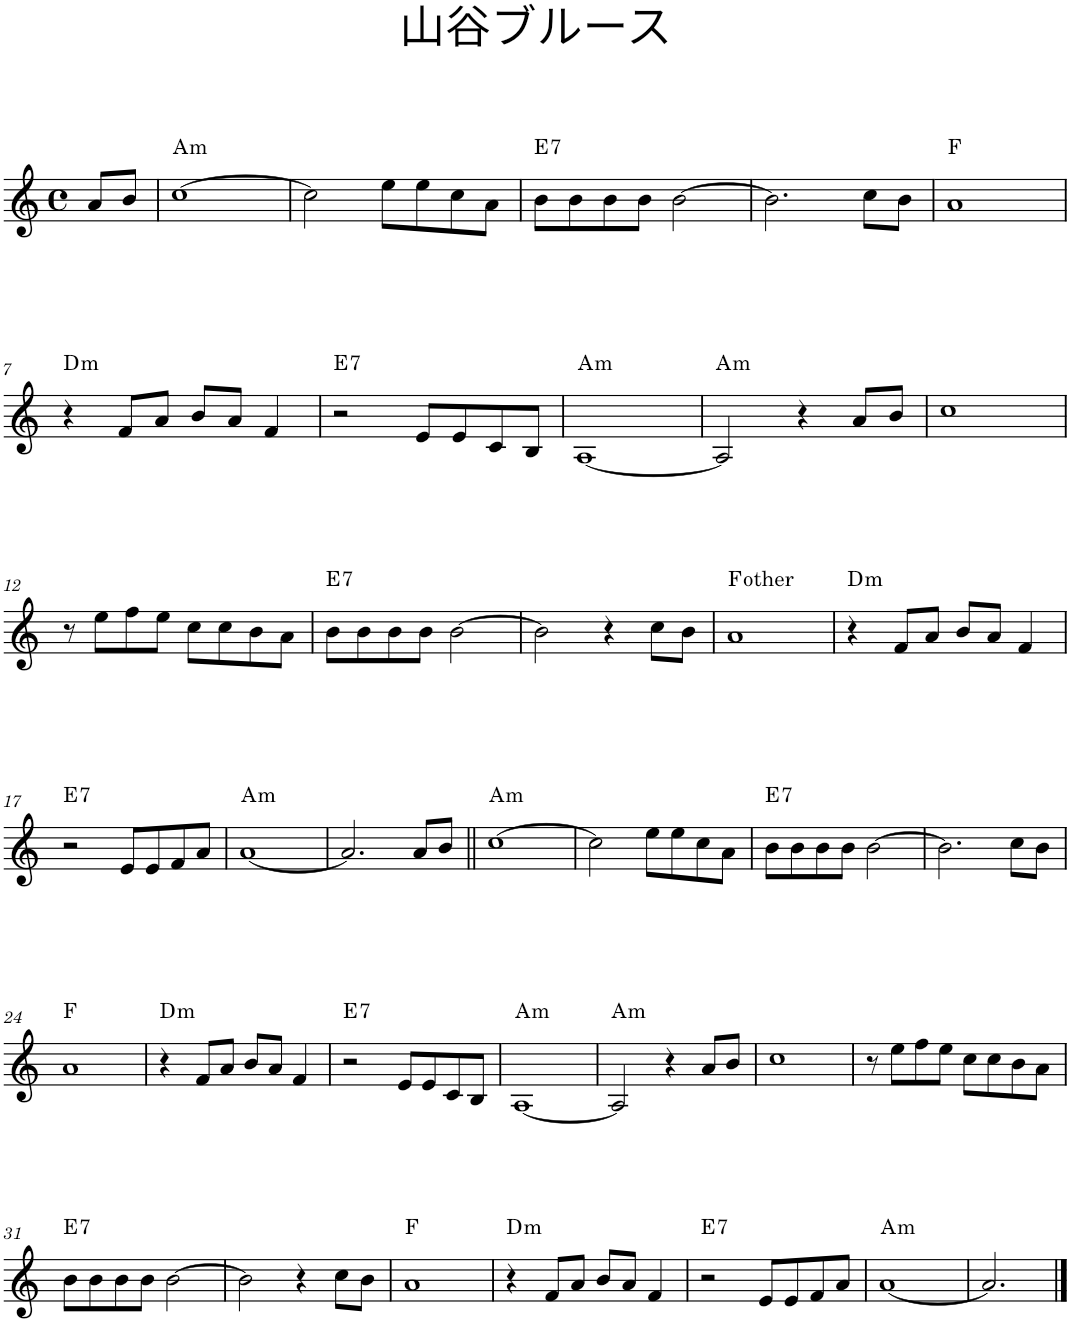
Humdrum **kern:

**kern	**harte
*part1	*part1
*staff1	*
*I"Piano	*
*I'Pno.	*
*clefG2	*
*k[]	*
*M4/4	*
*met(c)	*
=1	=1
8a/L	.
8b/J	.
=2	=2
!	!LO:H:kt=m
[1cc	A:min
=3	=3
2cc\]	.
8ee\L	.
8ee\	.
8cc\	.
8a\J	.
=4	=4
!	!LO:H:kt=7
8b\L	E:7
8b\	.
8b\	.
8b\J	.
[2b\	.
=5	=5
2.b\]	.
8cc\L	.
8b\J	.
=6	=6
1a	F:maj
!!LO:LB:g=z
=7	=7
!	!LO:H:kt=m
4r	D:min
8f/L	.
8a/J	.
8b/L	.
8a/J	.
4f/	.
=8	=8
!	!LO:H:kt=7
2r	E:7
8e/L	.
8e/	.
8c/	.
8B/J	.
=9	=9
!	!LO:H:kt=m
[1A	A:min
=10	=10
!	!LO:H:kt=m
2A/]	A:min
4r	.
8a/L	.
8b/J	.
=11	=11
1cc	.
!!LO:LB:g=z
=12	=12
8r	.
8ee\L	.
8ff\	.
8ee\J	.
8cc\L	.
8cc\	.
8b\	.
8a\J	.
=13	=13
!	!LO:H:kt=7
8b\L	E:7
8b\	.
8b\	.
8b\J	.
[2b\	.
=14	=14
2b\]	.
4r	.
8cc\L	.
8b\J	.
=15	=15
1an	F:dim
=16	=16
!	!LO:H:kt=m
4r	D:min
8f/L	.
8a/J	.
8b/L	.
8a/J	.
4f/	.
!!LO:LB:g=z
=17	=17
!	!LO:H:kt=7
2r	E:7
8e/L	.
8e/	.
8f/	.
8a/J	.
=18	=18
!	!LO:H:kt=m
[1a	A:min
=19	=19
2.a/]	.
8a/L	.
8b/J	.
=20||	=20||
!	!LO:H:kt=m
[1cc	A:min
=21	=21
2cc\]	.
8ee\L	.
8ee\	.
8cc\	.
8a\J	.
=22	=22
!	!LO:H:kt=7
8b\L	E:7
8b\	.
8b\	.
8b\J	.
[2b\	.
=23	=23
2.b\]	.
8cc\L	.
8b\J	.
!!LO:LB:g=z
=24	=24
1a	F:maj
=25	=25
!	!LO:H:kt=m
4r	D:min
8f/L	.
8a/J	.
8b/L	.
8a/J	.
4f/	.
=26	=26
!	!LO:H:kt=7
2r	E:7
8e/L	.
8e/	.
8c/	.
8B/J	.
=27	=27
!	!LO:H:kt=m
[1A	A:min
=28	=28
!	!LO:H:kt=m
2A/]	A:min
4r	.
8a/L	.
8b/J	.
=29	=29
1cc	.
=30	=30
8r	.
8ee\L	.
8ff\	.
8ee\J	.
8cc\L	.
8cc\	.
8b\	.
8a\J	.
!!LO:LB:g=z
=31	=31
!	!LO:H:kt=7
8b\L	E:7
8b\	.
8b\	.
8b\J	.
[2b\	.
=32	=32
2b\]	.
4r	.
8cc\L	.
8b\J	.
=33	=33
1a	F:maj
=34	=34
!	!LO:H:kt=m
4r	D:min
8f/L	.
8a/J	.
8b/L	.
8a/J	.
4f/	.
=35	=35
!	!LO:H:kt=7
2r	E:7
8e/L	.
8e/	.
8f/	.
8a/J	.
=36	=36
!	!LO:H:kt=m
[1a	A:min
=37	=37
2.a/]	.
==	==
*-	*-
